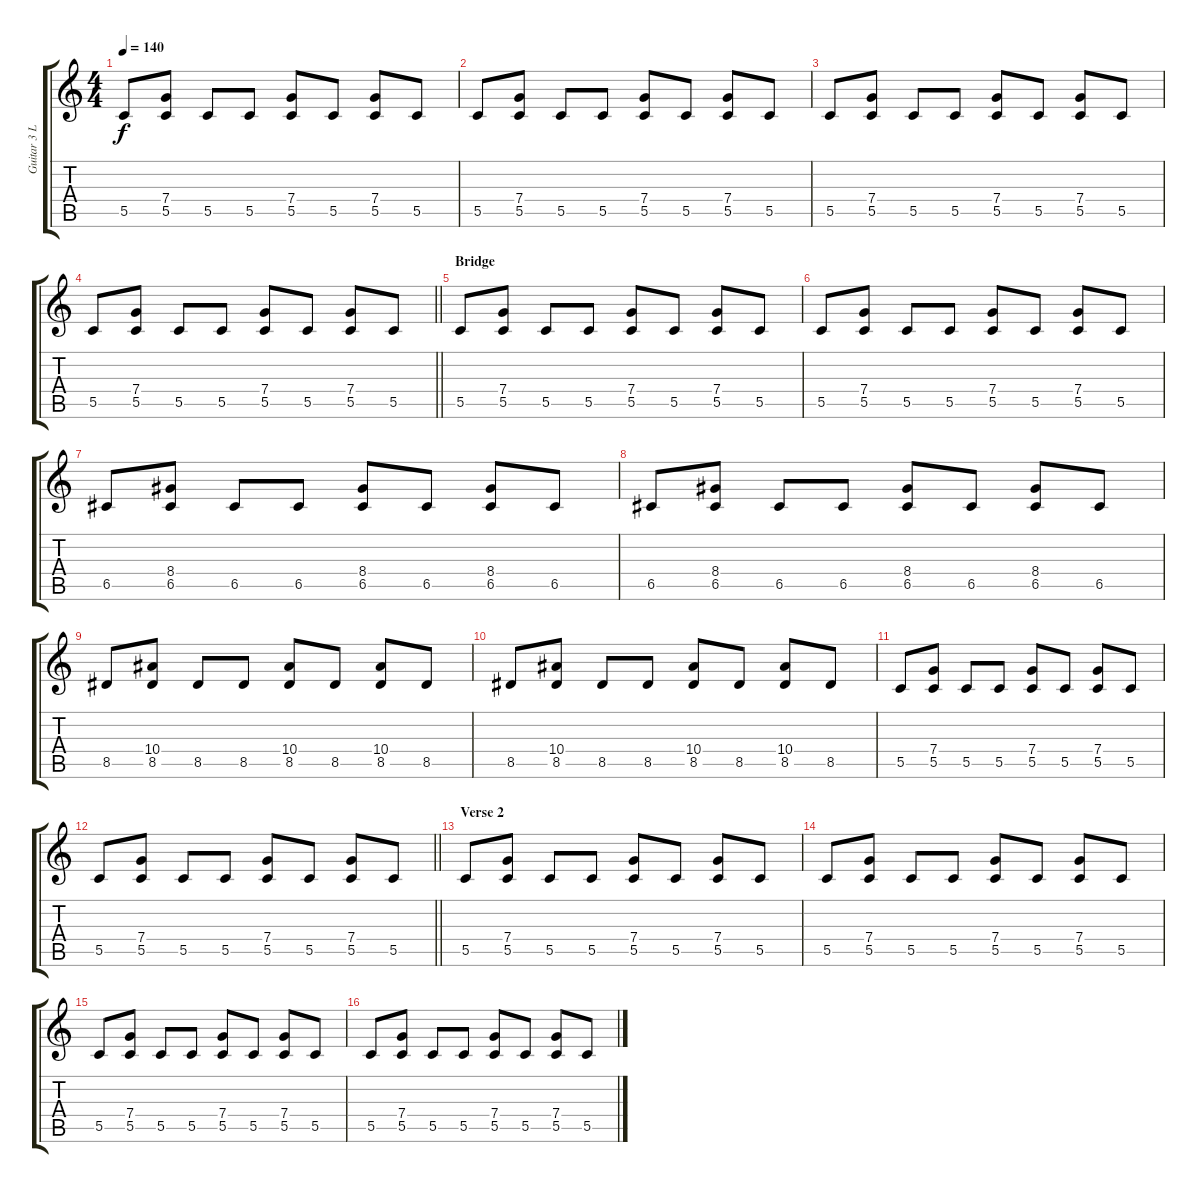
\track ("Guitar 3 Low Distortion" "Guitar 3 L") {instrument acousticguitarsteel}
\staff {score tabs}
\tuning (D4 A3 F3 C3 G2 C2) {hide}
\ts (4 4)
\tempo 140
\clef g2
\ks c
5.5.8{dy f} (7.4 5.5).8 5.5.8 5.5.8 (7.4 5.5).8 5.5.8 (7.4 5.5).8 5.5.8 |
5.5.8 (7.4 5.5).8 5.5.8 5.5.8 (7.4 5.5).8 5.5.8 (7.4 5.5).8 5.5.8 |
5.5.8 (7.4 5.5).8 5.5.8 5.5.8 (7.4 5.5).8 5.5.8 (7.4 5.5).8 5.5.8 |
\barLineRight lightlight
5.5.8 (7.4 5.5).8 5.5.8 5.5.8 (7.4 5.5).8 5.5.8 (7.4 5.5).8 5.5.8 |
\section ("" "Bridge")
5.5.8 (7.4 5.5).8 5.5.8 5.5.8 (7.4 5.5).8 5.5.8 (7.4 5.5).8 5.5.8 |
5.5.8 (7.4 5.5).8 5.5.8 5.5.8 (7.4 5.5).8 5.5.8 (7.4 5.5).8 5.5.8 |
6.5.8 (8.4 6.5).8 6.5.8 6.5.8 (8.4 6.5).8 6.5.8 (8.4 6.5).8 6.5.8 |
6.5.8 (8.4 6.5).8 6.5.8 6.5.8 (8.4 6.5).8 6.5.8 (8.4 6.5).8 6.5.8 |
8.5.8 (10.4 8.5).8 8.5.8 8.5.8 (10.4 8.5).8 8.5.8 (10.4 8.5).8 8.5.8 |
8.5.8 (10.4 8.5).8 8.5.8 8.5.8 (10.4 8.5).8 8.5.8 (10.4 8.5).8 8.5.8 |
5.5.8 (7.4 5.5).8 5.5.8 5.5.8 (7.4 5.5).8 5.5.8 (7.4 5.5).8 5.5.8 |
\barLineRight lightlight
5.5.8 (7.4 5.5).8 5.5.8 5.5.8 (7.4 5.5).8 5.5.8 (7.4 5.5).8 5.5.8 |
\section ("" "Verse 2")
5.5.8 (7.4 5.5).8 5.5.8 5.5.8 (7.4 5.5).8 5.5.8 (7.4 5.5).8 5.5.8 |
5.5.8 (7.4 5.5).8 5.5.8 5.5.8 (7.4 5.5).8 5.5.8 (7.4 5.5).8 5.5.8 |
5.5.8 (7.4 5.5).8 5.5.8 5.5.8 (7.4 5.5).8 5.5.8 (7.4 5.5).8 5.5.8 |
5.5.8 (7.4 5.5).8 5.5.8 5.5.8 (7.4 5.5).8 5.5.8 (7.4 5.5).8 5.5.8
